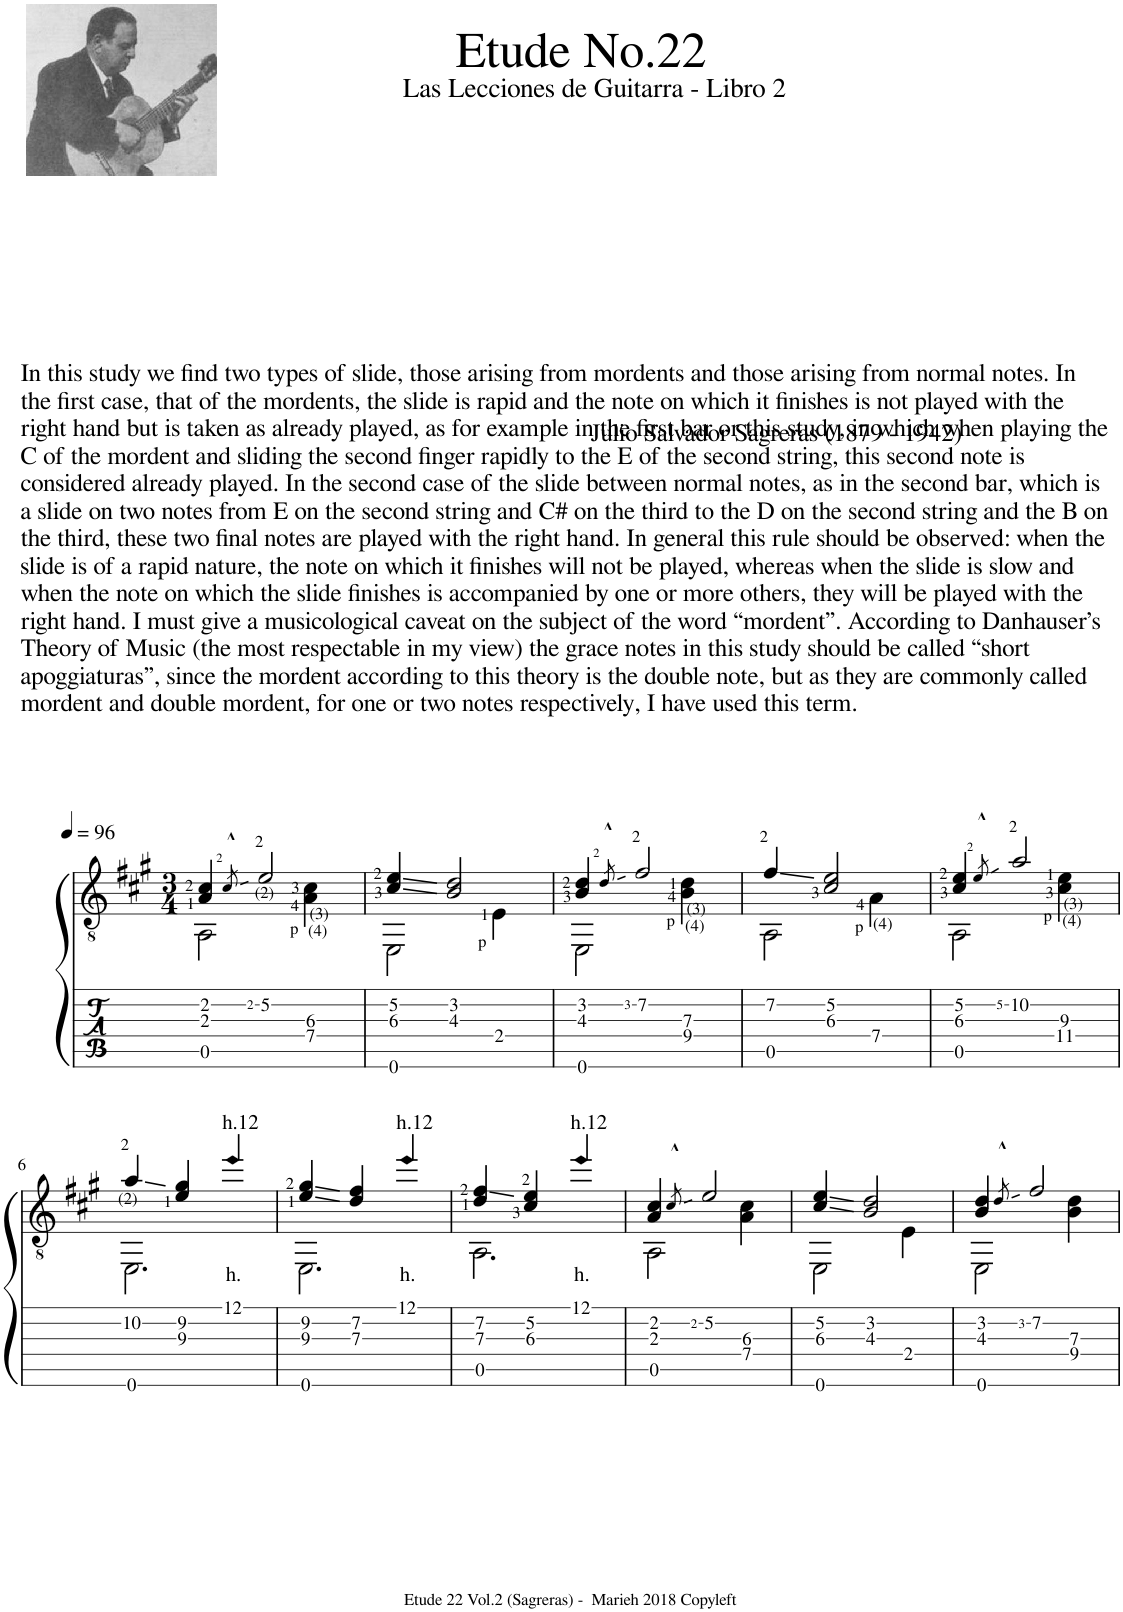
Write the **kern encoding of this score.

**kern	**kern
*part2	*part1
*staff2	*staff1
*I"Guitare classique [Tablature]	*I"Guitare classique
*stria6	*
*	*clefGv2
*k[f#c#g#]	*k[f#c#g#]
*M3/4	*M3/4
*MM96	*MM96
=1	=1
*^	*^
4A 4c#	2AA	4A/ 4c#/	2AA\
qc#	.	8qc#^^/	.
2e	.	2e/	.
.	4A 4c#	.	4A\ 4c#\
=2	=2	=2	=2
4c# 4e	2EE	4c#/ 4e/	2EE\
2B 2d	.	2B/ 2d/	.
.	4E	.	4E\
=3	=3	=3	=3
4B 4d	2EE	4B/ 4d/	2EE\
qd	.	8qd^^/	.
2f#	.	2f#/	.
.	4B 4d	.	4B\ 4d\
=4	=4	=4	=4
4f#	2AA	4f#/	2AA\
2c# 2e	.	2c#/ 2e/	.
.	4A	.	4A\
=5	=5	=5	=5
4c# 4e	2AA	4c#/ 4e/	2AA\
qe	.	8qe^^/	.
2a	.	2a/	.
.	4c# 4e	.	4c#\ 4e\
!!LO:LB:g=z	!!
=6	=6	=6	=6
4a	2.EE	4a/	2.EE\
4e 4g#	.	4e/ 4g#/	.
!	!	!LO:TX:a:t=h.12	!
!LO:TX:a:t=h.	!	!	!
4ee	.	4ee/	.
=7	=7	=7	=7
4e 4g#	2.EE	4e/ 4g#/	2.EE\
4d 4f#	.	4d/ 4f#/	.
!	!	!LO:TX:a:t=h.12	!
!LO:TX:a:t=h.	!	!	!
4ee	.	4ee/	.
=8	=8	=8	=8
4d 4f#	2.AA	4d/ 4f#/	2.AA\
4c# 4e	.	4c#/ 4e/	.
!	!	!LO:TX:a:t=h.12	!
!LO:TX:a:t=h.	!	!	!
4ee	.	4ee/	.
=9	=9	=9	=9
4A 4c#	2AA	4A/ 4c#/	2AA\
qc#	.	8qc#^^/	.
2e	.	2e/	.
.	4A 4c#	.	4A\ 4c#\
=10	=10	=10	=10
4c# 4e	2EE	4c#/ 4e/	2EE\
2B 2d	.	2B/ 2d/	.
.	4E	.	4E\
=11	=11	=11	=11
4B 4d	2EE	4B/ 4d/	2EE\
qd	.	8qd^^/	.
2f#	.	2f#/	.
.	4B 4d	.	4B\ 4d\
*v	*v	*	*
*	*v	*v
=	=
*-	*-
